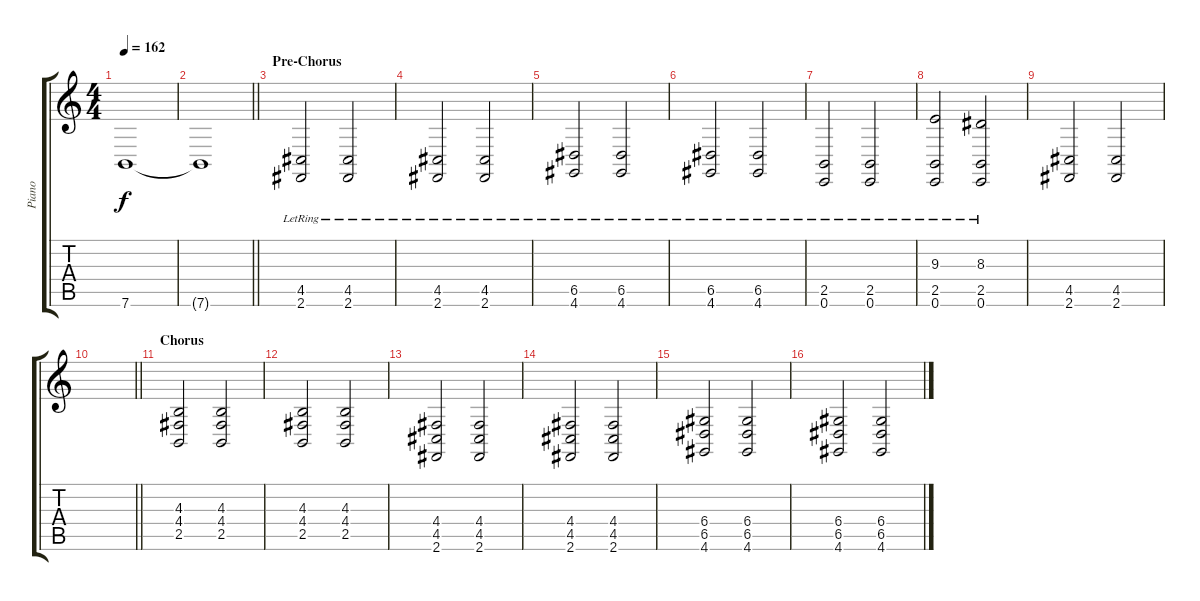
\track ("Piano" "Piano") {instrument acousticgrandpiano}
\staff {score tabs}
\tuning (E4 B3 G3 D3 A2 E2) {hide}
\ts (4 4)
\tempo 162
\clef g2
\ks c
7.6.1{dy f} |
\barLineRight lightlight
7.6{t}.1 |
\section ("" "Pre-Chorus")
(4.5{lr} 2.6{lr}).2{instrument acousticgrandpiano} (4.5{lr} 2.6{lr}).2 |
(4.5{lr} 2.6{lr}).2 (4.5{lr} 2.6{lr}).2 |
(6.5{lr} 4.6{lr}).2 (6.5{lr} 4.6{lr}).2 |
(6.5{lr} 4.6{lr}).2 (6.5{lr} 4.6{lr}).2 |
(2.5{lr} 0.6{lr}).2 (2.5{lr} 0.6{lr}).2 |
(9.3 2.5{lr} 0.6{lr}).2 (8.3 2.5{lr} 0.6{lr}).2 |
(4.5 2.6).2 (4.5 2.6).2 |
\barLineRight lightlight
|
\section ("" "Chorus")
(4.3 4.4 2.5).2 (4.3 4.4 2.5).2 |
(4.3 4.4 2.5).2 (4.3 4.4 2.5).2 |
(4.4 4.5 2.6).2 (4.4 4.5 2.6).2 |
(4.4 4.5 2.6).2 (4.4 4.5 2.6).2 |
(6.4 6.5 4.6).2 (6.4 6.5 4.6).2 |
(6.4 6.5 4.6).2 (6.4 6.5 4.6).2
